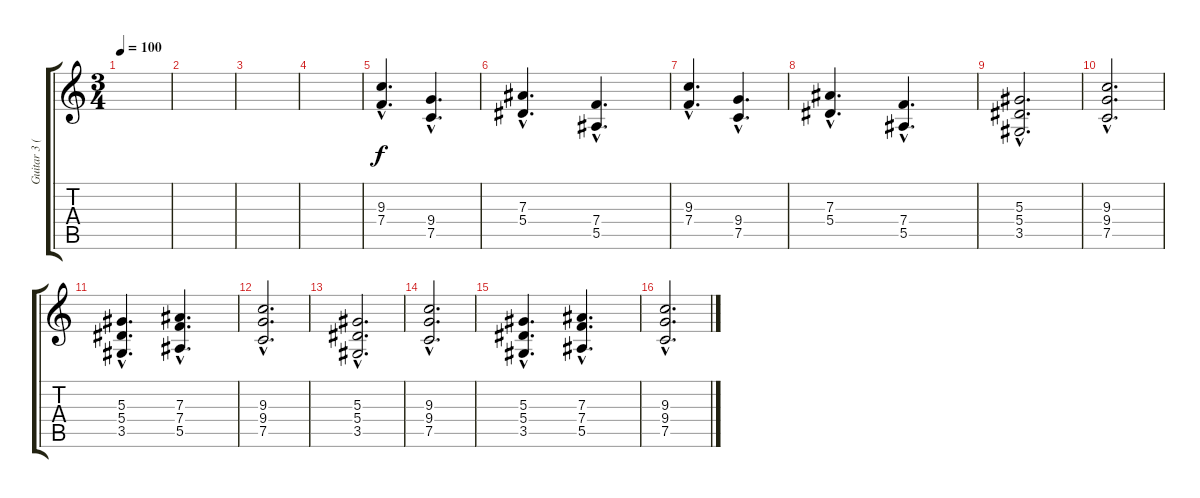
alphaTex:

\track ("Guitar 3 (Rhytm)" "Guitar 3 (") {instrument distortionguitar}
\staff {score tabs}
\tuning (C4 G3 Eb3 Bb2 F2 C2) {hide}
\ts (3 4)
\tempo 100
\clef g2
\ks c
|
|
|
|
(9.3{hac} 7.4{hac}).4{d} (9.4{hac} 7.5{hac}).4{d} |
(7.3{hac} 5.4{hac}).4{d} (7.4{hac} 5.5{hac}).4{d} |
(9.3{hac} 7.4{hac}).4{d} (9.4{hac} 7.5{hac}).4{d} |
(7.3{hac} 5.4{hac}).4{d} (7.4{hac} 5.5{hac}).4{d} |
(5.3{hac} 5.4{hac} 3.5{hac}).2{d} |
(9.3{hac} 9.4{hac} 7.5{hac}).2{d} |
(5.3{hac} 5.4{hac} 3.5{hac}).4{d} (7.3{hac} 7.4{hac} 5.5{hac}).4{d} |
(9.3{hac} 9.4{hac} 7.5{hac}).2{d} |
(5.3{hac} 5.4{hac} 3.5{hac}).2{d} |
(9.3{hac} 9.4{hac} 7.5{hac}).2{d} |
(5.3{hac} 5.4{hac} 3.5{hac}).4{d} (7.3{hac} 7.4{hac} 5.5{hac}).4{d} |
(9.3{hac} 9.4{hac} 7.5{hac}).2{d}
